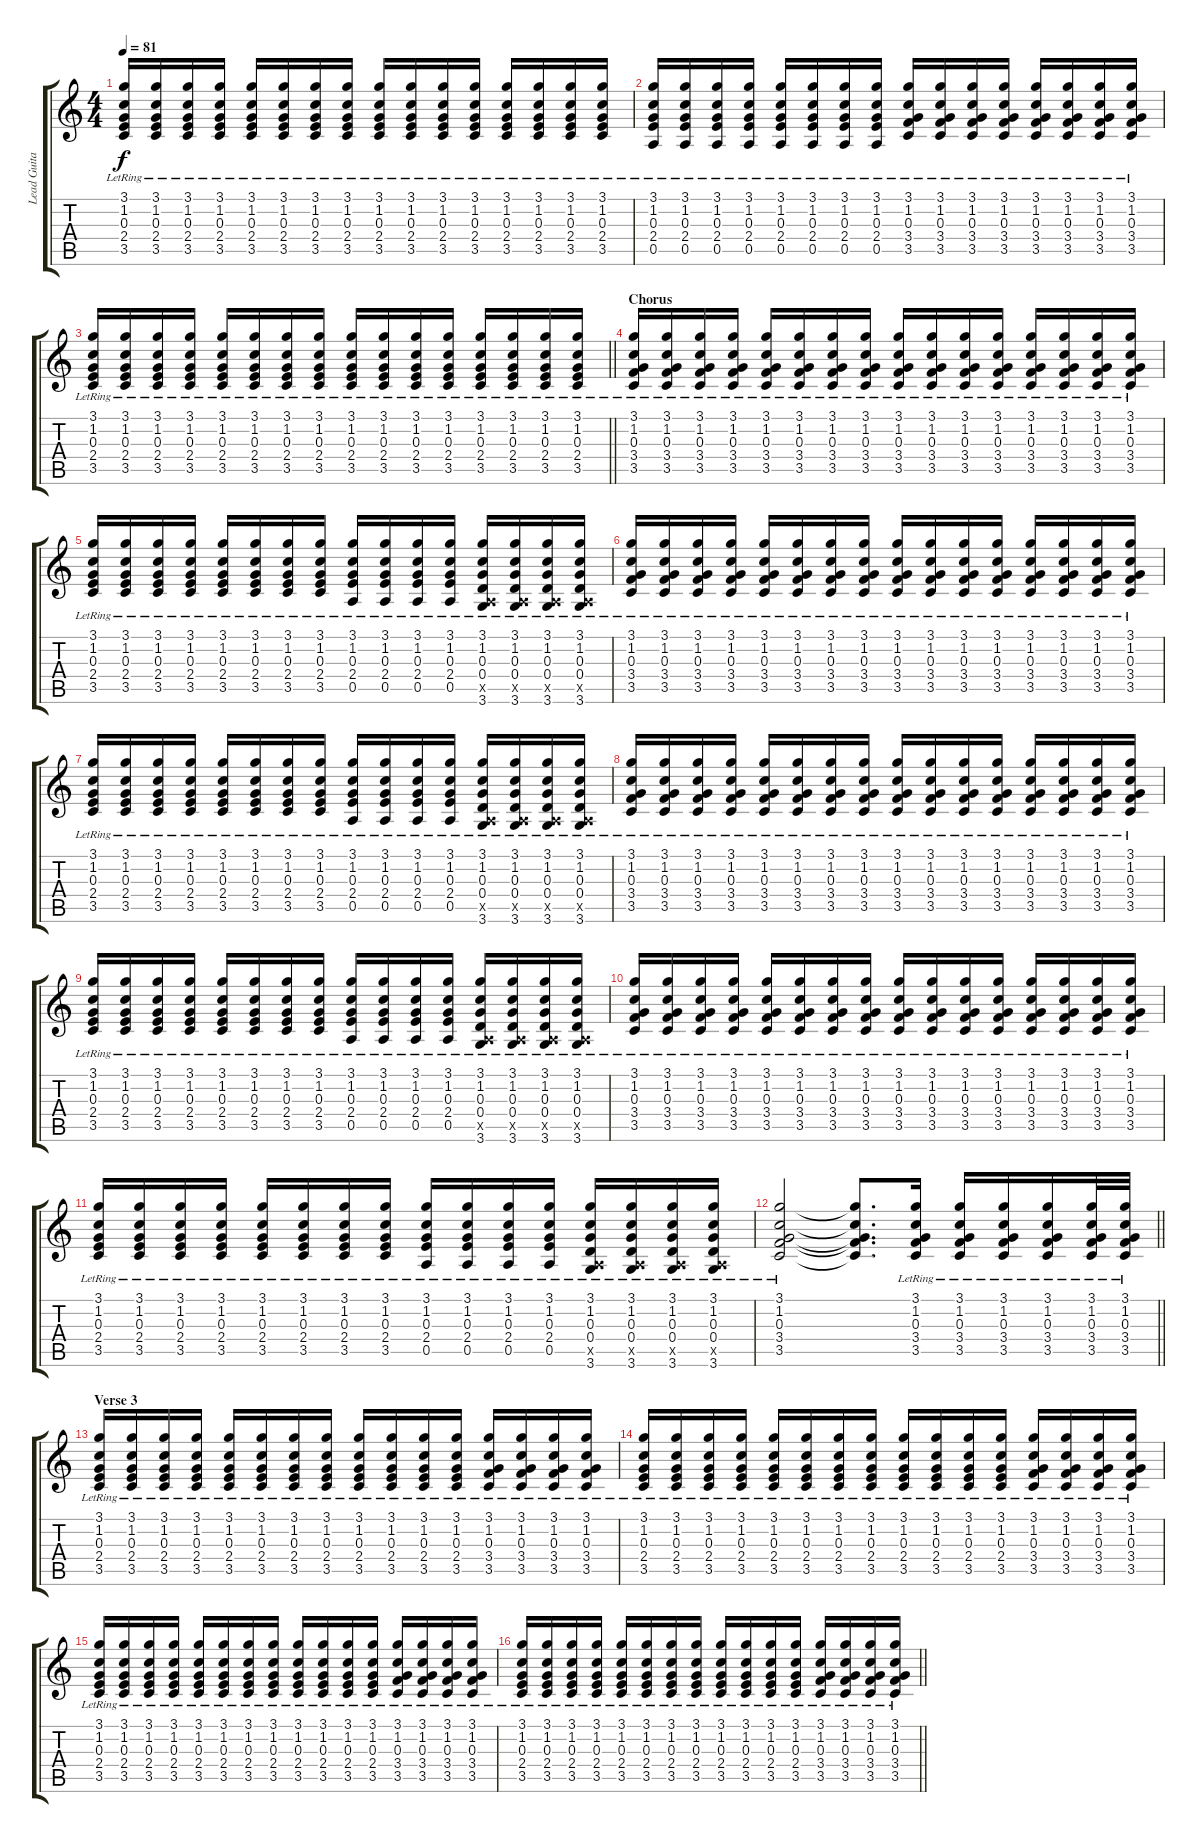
\track ("Lead Guitar" "Lead Guita") {instrument distortionguitar}
\staff {score tabs}
\tuning (E4 B3 G3 D3 A2 E2) {hide}
\ts (4 4)
\tempo 81
\clef g2
\ks c
(3.1{lr} 1.2{lr} 0.3{lr} 2.4{lr} 3.5{lr}).16{dy f} (3.1{lr} 1.2{lr} 0.3{lr} 2.4{lr} 3.5).16 (3.1{lr} 1.2{lr} 0.3{lr} 2.4{lr} 3.5{lr}).16 (3.1{lr} 1.2{lr} 0.3{lr} 2.4{lr} 3.5{lr}).16 (3.1{lr} 1.2{lr} 0.3{lr} 2.4{lr} 3.5{lr}).16 (3.1{lr} 1.2{lr} 0.3{lr} 2.4{lr} 3.5{lr}).16 (3.1{lr} 1.2{lr} 0.3{lr} 2.4{lr} 3.5{lr}).16 (3.1{lr} 1.2{lr} 0.3{lr} 2.4{lr} 3.5{lr}).16 (3.1{lr} 1.2{lr} 0.3{lr} 2.4{lr} 3.5{lr}).16 (3.1{lr} 1.2{lr} 0.3{lr} 2.4{lr} 3.5).16 (3.1{lr} 1.2{lr} 0.3{lr} 2.4{lr} 3.5{lr}).16 (3.1{lr} 1.2{lr} 0.3{lr} 2.4{lr} 3.5{lr}).16 (3.1{lr} 1.2{lr} 0.3{lr} 2.4{lr} 3.5{lr}).16 (3.1{lr} 1.2{lr} 0.3{lr} 2.4{lr} 3.5{lr}).16 (3.1{lr} 1.2{lr} 0.3{lr} 2.4{lr} 3.5{lr}).16 (3.1{lr} 1.2{lr} 0.3{lr} 2.4{lr} 3.5{lr}).16 |
(3.1{lr} 1.2{lr} 0.3{lr} 2.4{lr} 0.5{lr}).16 (3.1{lr} 1.2{lr} 0.3{lr} 2.4{lr} 0.5).16 (3.1{lr} 1.2{lr} 0.3{lr} 2.4{lr} 0.5{lr}).16 (3.1{lr} 1.2{lr} 0.3{lr} 2.4{lr} 0.5{lr}).16 (3.1{lr} 1.2{lr} 0.3{lr} 2.4{lr} 0.5{lr}).16 (3.1{lr} 1.2{lr} 0.3{lr} 2.4{lr} 0.5{lr}).16 (3.1{lr} 1.2{lr} 0.3{lr} 2.4{lr} 0.5{lr}).16 (3.1{lr} 1.2{lr} 0.3{lr} 2.4{lr} 0.5{lr}).16 (3.1{lr} 1.2{lr} 0.3{lr} 3.4{lr} 3.5{lr}).16 (3.1{lr} 1.2{lr} 0.3{lr} 3.4{lr} 3.5{lr}).16 (3.1{lr} 1.2{lr} 0.3{lr} 3.4{lr} 3.5{lr}).16 (3.1{lr} 1.2{lr} 0.3{lr} 3.4{lr} 3.5{lr}).16 (3.1{lr} 1.2{lr} 0.3{lr} 3.4{lr} 3.5{lr}).16 (3.1{lr} 1.2{lr} 0.3{lr} 3.4{lr} 3.5).16 (3.1{lr} 1.2{lr} 0.3{lr} 3.4{lr} 3.5{lr}).16 (3.1{lr} 1.2{lr} 0.3{lr} 3.4{lr} 3.5{lr}).16 |
\barLineRight lightlight
(3.1{lr} 1.2{lr} 0.3{lr} 2.4{lr} 3.5{lr}).16 (3.1{lr} 1.2{lr} 0.3{lr} 2.4{lr} 3.5).16 (3.1{lr} 1.2{lr} 0.3{lr} 2.4{lr} 3.5{lr}).16 (3.1{lr} 1.2{lr} 0.3{lr} 2.4{lr} 3.5{lr}).16 (3.1{lr} 1.2{lr} 0.3{lr} 2.4{lr} 3.5{lr}).16 (3.1{lr} 1.2{lr} 0.3{lr} 2.4{lr} 3.5{lr}).16 (3.1{lr} 1.2{lr} 0.3{lr} 2.4{lr} 3.5{lr}).16 (3.1{lr} 1.2{lr} 0.3{lr} 2.4{lr} 3.5{lr}).16 (3.1{lr} 1.2{lr} 0.3{lr} 2.4{lr} 3.5{lr}).16 (3.1{lr} 1.2{lr} 0.3{lr} 2.4{lr} 3.5).16 (3.1{lr} 1.2{lr} 0.3{lr} 2.4{lr} 3.5{lr}).16 (3.1{lr} 1.2{lr} 0.3{lr} 2.4{lr} 3.5{lr}).16 (3.1{lr} 1.2{lr} 0.3{lr} 2.4{lr} 3.5{lr}).16 (3.1{lr} 1.2{lr} 0.3{lr} 2.4{lr} 3.5{lr}).16 (3.1{lr} 1.2{lr} 0.3{lr} 2.4{lr} 3.5{lr}).16 (3.1{lr} 1.2{lr} 0.3{lr} 2.4{lr} 3.5{lr}).16 |
\section ("" "Chorus")
(3.1{lr} 1.2{lr} 0.3{lr} 3.4{lr} 3.5{lr}).16 (3.1{lr} 1.2{lr} 0.3{lr} 3.4{lr} 3.5{lr}).16 (3.1{lr} 1.2{lr} 0.3{lr} 3.4{lr} 3.5{lr}).16 (3.1{lr} 1.2{lr} 0.3{lr} 3.4{lr} 3.5{lr}).16 (3.1{lr} 1.2{lr} 0.3{lr} 3.4{lr} 3.5{lr}).16 (3.1{lr} 1.2{lr} 0.3{lr} 3.4{lr} 3.5).16 (3.1{lr} 1.2{lr} 0.3{lr} 3.4{lr} 3.5{lr}).16 (3.1{lr} 1.2{lr} 0.3{lr} 3.4{lr} 3.5{lr}).16 (3.1{lr} 1.2{lr} 0.3{lr} 3.4{lr} 3.5{lr}).16 (3.1{lr} 1.2{lr} 0.3{lr} 3.4{lr} 3.5{lr}).16 (3.1{lr} 1.2{lr} 0.3{lr} 3.4{lr} 3.5{lr}).16 (3.1{lr} 1.2{lr} 0.3{lr} 3.4{lr} 3.5{lr}).16 (3.1{lr} 1.2{lr} 0.3{lr} 3.4{lr} 3.5{lr}).16 (3.1{lr} 1.2{lr} 0.3{lr} 3.4{lr} 3.5).16 (3.1{lr} 1.2{lr} 0.3{lr} 3.4{lr} 3.5{lr}).16 (3.1{lr} 1.2{lr} 0.3{lr} 3.4{lr} 3.5{lr}).16 |
(3.1{lr} 1.2{lr} 0.3{lr} 2.4{lr} 3.5{lr}).16 (3.1{lr} 1.2{lr} 0.3{lr} 2.4{lr} 3.5).16 (3.1{lr} 1.2{lr} 0.3{lr} 2.4{lr} 3.5{lr}).16 (3.1{lr} 1.2{lr} 0.3{lr} 2.4{lr} 3.5{lr}).16 (3.1{lr} 1.2{lr} 0.3{lr} 2.4{lr} 3.5{lr}).16 (3.1{lr} 1.2{lr} 0.3{lr} 2.4{lr} 3.5{lr}).16 (3.1{lr} 1.2{lr} 0.3{lr} 2.4{lr} 3.5{lr}).16 (3.1{lr} 1.2{lr} 0.3{lr} 2.4{lr} 3.5{lr}).16 (3.1{lr} 1.2{lr} 0.3{lr} 2.4{lr} 0.5{lr}).16 (3.1{lr} 1.2{lr} 0.3{lr} 2.4{lr} 0.5).16 (3.1{lr} 1.2{lr} 0.3{lr} 2.4{lr} 0.5{lr}).16 (3.1{lr} 1.2{lr} 0.3{lr} 2.4{lr} 0.5{lr}).16 (3.1{lr} 1.2{lr} 0.3{lr} 0.4{lr} 0.5{x} 3.6).16 (3.1{lr} 1.2{lr} 0.3{lr} 0.4{lr} 0.5{x} 3.6).16 (3.1{lr} 1.2{lr} 0.3{lr} 0.4{lr} 0.5{x} 3.6).16 (3.1{lr} 1.2{lr} 0.3{lr} 0.4{lr} 0.5{x} 3.6).16 |
(3.1{lr} 1.2{lr} 0.3{lr} 3.4{lr} 3.5{lr}).16 (3.1{lr} 1.2{lr} 0.3{lr} 3.4{lr} 3.5{lr}).16 (3.1{lr} 1.2{lr} 0.3{lr} 3.4{lr} 3.5{lr}).16 (3.1{lr} 1.2{lr} 0.3{lr} 3.4{lr} 3.5{lr}).16 (3.1{lr} 1.2{lr} 0.3{lr} 3.4{lr} 3.5{lr}).16 (3.1{lr} 1.2{lr} 0.3{lr} 3.4{lr} 3.5).16 (3.1{lr} 1.2{lr} 0.3{lr} 3.4{lr} 3.5{lr}).16 (3.1{lr} 1.2{lr} 0.3{lr} 3.4{lr} 3.5{lr}).16 (3.1{lr} 1.2{lr} 0.3{lr} 3.4{lr} 3.5{lr}).16 (3.1{lr} 1.2{lr} 0.3{lr} 3.4{lr} 3.5{lr}).16 (3.1{lr} 1.2{lr} 0.3{lr} 3.4{lr} 3.5{lr}).16 (3.1{lr} 1.2{lr} 0.3{lr} 3.4{lr} 3.5{lr}).16 (3.1{lr} 1.2{lr} 0.3{lr} 3.4{lr} 3.5{lr}).16 (3.1{lr} 1.2{lr} 0.3{lr} 3.4{lr} 3.5).16 (3.1{lr} 1.2{lr} 0.3{lr} 3.4{lr} 3.5{lr}).16 (3.1{lr} 1.2{lr} 0.3{lr} 3.4{lr} 3.5{lr}).16 |
(3.1{lr} 1.2{lr} 0.3{lr} 2.4{lr} 3.5{lr}).16 (3.1{lr} 1.2{lr} 0.3{lr} 2.4{lr} 3.5).16 (3.1{lr} 1.2{lr} 0.3{lr} 2.4{lr} 3.5{lr}).16 (3.1{lr} 1.2{lr} 0.3{lr} 2.4{lr} 3.5{lr}).16 (3.1{lr} 1.2{lr} 0.3{lr} 2.4{lr} 3.5{lr}).16 (3.1{lr} 1.2{lr} 0.3{lr} 2.4{lr} 3.5{lr}).16 (3.1{lr} 1.2{lr} 0.3{lr} 2.4{lr} 3.5{lr}).16 (3.1{lr} 1.2{lr} 0.3{lr} 2.4{lr} 3.5{lr}).16 (3.1{lr} 1.2{lr} 0.3{lr} 2.4{lr} 0.5{lr}).16 (3.1{lr} 1.2{lr} 0.3{lr} 2.4{lr} 0.5).16 (3.1{lr} 1.2{lr} 0.3{lr} 2.4{lr} 0.5{lr}).16 (3.1{lr} 1.2{lr} 0.3{lr} 2.4{lr} 0.5{lr}).16 (3.1{lr} 1.2{lr} 0.3{lr} 0.4{lr} 0.5{x} 3.6).16 (3.1{lr} 1.2{lr} 0.3{lr} 0.4{lr} 0.5{x} 3.6).16 (3.1{lr} 1.2{lr} 0.3{lr} 0.4{lr} 0.5{x} 3.6).16 (3.1{lr} 1.2{lr} 0.3{lr} 0.4{lr} 0.5{x} 3.6).16 |
(3.1{lr} 1.2{lr} 0.3{lr} 3.4{lr} 3.5{lr}).16 (3.1{lr} 1.2{lr} 0.3{lr} 3.4{lr} 3.5{lr}).16 (3.1{lr} 1.2{lr} 0.3{lr} 3.4{lr} 3.5{lr}).16 (3.1{lr} 1.2{lr} 0.3{lr} 3.4{lr} 3.5{lr}).16 (3.1{lr} 1.2{lr} 0.3{lr} 3.4{lr} 3.5{lr}).16 (3.1{lr} 1.2{lr} 0.3{lr} 3.4{lr} 3.5).16 (3.1{lr} 1.2{lr} 0.3{lr} 3.4{lr} 3.5{lr}).16 (3.1{lr} 1.2{lr} 0.3{lr} 3.4{lr} 3.5{lr}).16 (3.1{lr} 1.2{lr} 0.3{lr} 3.4{lr} 3.5{lr}).16 (3.1{lr} 1.2{lr} 0.3{lr} 3.4{lr} 3.5{lr}).16 (3.1{lr} 1.2{lr} 0.3{lr} 3.4{lr} 3.5{lr}).16 (3.1{lr} 1.2{lr} 0.3{lr} 3.4{lr} 3.5{lr}).16 (3.1{lr} 1.2{lr} 0.3{lr} 3.4{lr} 3.5{lr}).16 (3.1{lr} 1.2{lr} 0.3{lr} 3.4{lr} 3.5).16 (3.1{lr} 1.2{lr} 0.3{lr} 3.4{lr} 3.5{lr}).16 (3.1{lr} 1.2{lr} 0.3{lr} 3.4{lr} 3.5{lr}).16 |
(3.1{lr} 1.2{lr} 0.3{lr} 2.4{lr} 3.5{lr}).16 (3.1{lr} 1.2{lr} 0.3{lr} 2.4{lr} 3.5).16 (3.1{lr} 1.2{lr} 0.3{lr} 2.4{lr} 3.5{lr}).16 (3.1{lr} 1.2{lr} 0.3{lr} 2.4{lr} 3.5{lr}).16 (3.1{lr} 1.2{lr} 0.3{lr} 2.4{lr} 3.5{lr}).16 (3.1{lr} 1.2{lr} 0.3{lr} 2.4{lr} 3.5{lr}).16 (3.1{lr} 1.2{lr} 0.3{lr} 2.4{lr} 3.5{lr}).16 (3.1{lr} 1.2{lr} 0.3{lr} 2.4{lr} 3.5{lr}).16 (3.1{lr} 1.2{lr} 0.3{lr} 2.4{lr} 0.5{lr}).16 (3.1{lr} 1.2{lr} 0.3{lr} 2.4{lr} 0.5).16 (3.1{lr} 1.2{lr} 0.3{lr} 2.4{lr} 0.5{lr}).16 (3.1{lr} 1.2{lr} 0.3{lr} 2.4{lr} 0.5{lr}).16 (3.1{lr} 1.2{lr} 0.3{lr} 0.4{lr} 0.5{x} 3.6).16 (3.1{lr} 1.2{lr} 0.3{lr} 0.4{lr} 0.5{x} 3.6).16 (3.1{lr} 1.2{lr} 0.3{lr} 0.4{lr} 0.5{x} 3.6).16 (3.1{lr} 1.2{lr} 0.3{lr} 0.4{lr} 0.5{x} 3.6).16 |
(3.1{lr} 1.2{lr} 0.3{lr} 3.4{lr} 3.5{lr}).16 (3.1{lr} 1.2{lr} 0.3{lr} 3.4{lr} 3.5{lr}).16 (3.1{lr} 1.2{lr} 0.3{lr} 3.4{lr} 3.5{lr}).16 (3.1{lr} 1.2{lr} 0.3{lr} 3.4{lr} 3.5{lr}).16 (3.1{lr} 1.2{lr} 0.3{lr} 3.4{lr} 3.5{lr}).16 (3.1{lr} 1.2{lr} 0.3{lr} 3.4{lr} 3.5).16 (3.1{lr} 1.2{lr} 0.3{lr} 3.4{lr} 3.5{lr}).16 (3.1{lr} 1.2{lr} 0.3{lr} 3.4{lr} 3.5{lr}).16 (3.1{lr} 1.2{lr} 0.3{lr} 3.4{lr} 3.5{lr}).16 (3.1{lr} 1.2{lr} 0.3{lr} 3.4{lr} 3.5{lr}).16 (3.1{lr} 1.2{lr} 0.3{lr} 3.4{lr} 3.5{lr}).16 (3.1{lr} 1.2{lr} 0.3{lr} 3.4{lr} 3.5{lr}).16 (3.1{lr} 1.2{lr} 0.3{lr} 3.4{lr} 3.5{lr}).16 (3.1{lr} 1.2{lr} 0.3{lr} 3.4{lr} 3.5).16 (3.1{lr} 1.2{lr} 0.3{lr} 3.4{lr} 3.5{lr}).16 (3.1{lr} 1.2{lr} 0.3{lr} 3.4{lr} 3.5{lr}).16 |
(3.1{lr} 1.2{lr} 0.3{lr} 2.4{lr} 3.5{lr}).16 (3.1{lr} 1.2{lr} 0.3{lr} 2.4{lr} 3.5).16 (3.1{lr} 1.2{lr} 0.3{lr} 2.4{lr} 3.5{lr}).16 (3.1{lr} 1.2{lr} 0.3{lr} 2.4{lr} 3.5{lr}).16 (3.1{lr} 1.2{lr} 0.3{lr} 2.4{lr} 3.5{lr}).16 (3.1{lr} 1.2{lr} 0.3{lr} 2.4{lr} 3.5{lr}).16 (3.1{lr} 1.2{lr} 0.3{lr} 2.4{lr} 3.5{lr}).16 (3.1{lr} 1.2{lr} 0.3{lr} 2.4{lr} 3.5{lr}).16 (3.1{lr} 1.2{lr} 0.3{lr} 2.4{lr} 0.5{lr}).16 (3.1{lr} 1.2{lr} 0.3{lr} 2.4{lr} 0.5).16 (3.1{lr} 1.2{lr} 0.3{lr} 2.4{lr} 0.5{lr}).16 (3.1{lr} 1.2{lr} 0.3{lr} 2.4{lr} 0.5{lr}).16 (3.1{lr} 1.2{lr} 0.3{lr} 0.4{lr} 0.5{x} 3.6).16 (3.1{lr} 1.2{lr} 0.3{lr} 0.4{lr} 0.5{x} 3.6).16 (3.1{lr} 1.2{lr} 0.3{lr} 0.4{lr} 0.5{x} 3.6).16 (3.1{lr} 1.2{lr} 0.3{lr} 0.4{lr} 0.5{x} 3.6).16 |
\barLineRight lightlight
(3.1{lr} 1.2{lr} 0.3{lr} 3.4{lr} 3.5{lr}).2 (3.1{t} 1.2{t} 0.3{t} 3.4{t} 3.5{t}).8{d} (3.1{lr} 1.2{lr} 0.3{lr} 3.4{lr} 3.5{lr}).16 (3.1{lr} 1.2{lr} 0.3{lr} 3.4{lr} 3.5{lr}).16 (3.1{lr} 1.2{lr} 0.3{lr} 3.4{lr} 3.5{lr}).16 (3.1{lr} 1.2{lr} 0.3{lr} 3.4{lr} 3.5{lr}).16 (3.1{lr} 1.2{lr} 0.3{lr} 3.4{lr} 3.5{lr}).32 (3.1{lr} 1.2{lr} 0.3{lr} 3.4{lr} 3.5{lr}).32 |
\section ("" "Verse 3")
(3.1{lr} 1.2{lr} 0.3{lr} 2.4{lr} 3.5{lr}).16 (3.1{lr} 1.2{lr} 0.3{lr} 2.4{lr} 3.5).16 (3.1{lr} 1.2{lr} 0.3{lr} 2.4{lr} 3.5{lr}).16 (3.1{lr} 1.2{lr} 0.3{lr} 2.4{lr} 3.5{lr}).16 (3.1{lr} 1.2{lr} 0.3{lr} 2.4{lr} 3.5{lr}).16 (3.1{lr} 1.2{lr} 0.3{lr} 2.4{lr} 3.5{lr}).16 (3.1{lr} 1.2{lr} 0.3{lr} 2.4{lr} 3.5{lr}).16 (3.1{lr} 1.2{lr} 0.3{lr} 2.4{lr} 3.5{lr}).16 (3.1{lr} 1.2{lr} 0.3{lr} 2.4{lr} 3.5{lr}).16 (3.1{lr} 1.2{lr} 0.3{lr} 2.4{lr} 3.5{lr}).16 (3.1{lr} 1.2{lr} 0.3{lr} 2.4{lr} 3.5{lr}).16 (3.1{lr} 1.2{lr} 0.3{lr} 2.4{lr} 3.5{lr}).16 (3.1{lr} 1.2{lr} 0.3{lr} 3.4{lr} 3.5{lr}).16 (3.1{lr} 1.2{lr} 0.3{lr} 3.4{lr} 3.5).16 (3.1{lr} 1.2{lr} 0.3{lr} 3.4{lr} 3.5{lr}).16 (3.1{lr} 1.2{lr} 0.3{lr} 3.4{lr} 3.5{lr}).16 |
(3.1{lr} 1.2{lr} 0.3{lr} 2.4{lr} 3.5{lr}).16 (3.1{lr} 1.2{lr} 0.3{lr} 2.4{lr} 3.5).16 (3.1{lr} 1.2{lr} 0.3{lr} 2.4{lr} 3.5{lr}).16 (3.1{lr} 1.2{lr} 0.3{lr} 2.4{lr} 3.5{lr}).16 (3.1{lr} 1.2{lr} 0.3{lr} 2.4{lr} 3.5{lr}).16 (3.1{lr} 1.2{lr} 0.3{lr} 2.4{lr} 3.5{lr}).16 (3.1{lr} 1.2{lr} 0.3{lr} 2.4{lr} 3.5{lr}).16 (3.1{lr} 1.2{lr} 0.3{lr} 2.4{lr} 3.5{lr}).16 (3.1{lr} 1.2{lr} 0.3{lr} 2.4{lr} 3.5{lr}).16 (3.1{lr} 1.2{lr} 0.3{lr} 2.4{lr} 3.5{lr}).16 (3.1{lr} 1.2{lr} 0.3{lr} 2.4{lr} 3.5{lr}).16 (3.1{lr} 1.2{lr} 0.3{lr} 2.4{lr} 3.5{lr}).16 (3.1{lr} 1.2{lr} 0.3{lr} 3.4{lr} 3.5{lr}).16 (3.1{lr} 1.2{lr} 0.3{lr} 3.4{lr} 3.5).16 (3.1{lr} 1.2{lr} 0.3{lr} 3.4{lr} 3.5{lr}).16 (3.1{lr} 1.2{lr} 0.3{lr} 3.4{lr} 3.5{lr}).16 |
(3.1{lr} 1.2{lr} 0.3{lr} 2.4{lr} 3.5{lr}).16 (3.1{lr} 1.2{lr} 0.3{lr} 2.4{lr} 3.5).16 (3.1{lr} 1.2{lr} 0.3{lr} 2.4{lr} 3.5{lr}).16 (3.1{lr} 1.2{lr} 0.3{lr} 2.4{lr} 3.5{lr}).16 (3.1{lr} 1.2{lr} 0.3{lr} 2.4{lr} 3.5{lr}).16 (3.1{lr} 1.2{lr} 0.3{lr} 2.4{lr} 3.5{lr}).16 (3.1{lr} 1.2{lr} 0.3{lr} 2.4{lr} 3.5{lr}).16 (3.1{lr} 1.2{lr} 0.3{lr} 2.4{lr} 3.5{lr}).16 (3.1{lr} 1.2{lr} 0.3{lr} 2.4{lr} 3.5{lr}).16 (3.1{lr} 1.2{lr} 0.3{lr} 2.4{lr} 3.5{lr}).16 (3.1{lr} 1.2{lr} 0.3{lr} 2.4{lr} 3.5{lr}).16 (3.1{lr} 1.2{lr} 0.3{lr} 2.4{lr} 3.5{lr}).16 (3.1{lr} 1.2{lr} 0.3{lr} 3.4{lr} 3.5{lr}).16 (3.1{lr} 1.2{lr} 0.3{lr} 3.4{lr} 3.5).16 (3.1{lr} 1.2{lr} 0.3{lr} 3.4{lr} 3.5{lr}).16 (3.1{lr} 1.2{lr} 0.3{lr} 3.4{lr} 3.5{lr}).16 |
\barLineRight lightlight
(3.1{lr} 1.2{lr} 0.3{lr} 2.4{lr} 3.5{lr}).16 (3.1{lr} 1.2{lr} 0.3{lr} 2.4{lr} 3.5).16 (3.1{lr} 1.2{lr} 0.3{lr} 2.4{lr} 3.5{lr}).16 (3.1{lr} 1.2{lr} 0.3{lr} 2.4{lr} 3.5{lr}).16 (3.1{lr} 1.2{lr} 0.3{lr} 2.4{lr} 3.5{lr}).16 (3.1{lr} 1.2{lr} 0.3{lr} 2.4{lr} 3.5{lr}).16 (3.1{lr} 1.2{lr} 0.3{lr} 2.4{lr} 3.5{lr}).16 (3.1{lr} 1.2{lr} 0.3{lr} 2.4{lr} 3.5{lr}).16 (3.1{lr} 1.2{lr} 0.3{lr} 2.4{lr} 3.5{lr}).16 (3.1{lr} 1.2{lr} 0.3{lr} 2.4{lr} 3.5{lr}).16 (3.1{lr} 1.2{lr} 0.3{lr} 2.4{lr} 3.5{lr}).16 (3.1{lr} 1.2{lr} 0.3{lr} 2.4{lr} 3.5{lr}).16 (3.1{lr} 1.2{lr} 0.3{lr} 3.4{lr} 3.5{lr}).16 (3.1{lr} 1.2{lr} 0.3{lr} 3.4{lr} 3.5).16 (3.1{lr} 1.2{lr} 0.3{lr} 3.4{lr} 3.5{lr}).16 (3.1{lr} 1.2{lr} 0.3{lr} 3.4{lr} 3.5{lr}).16
